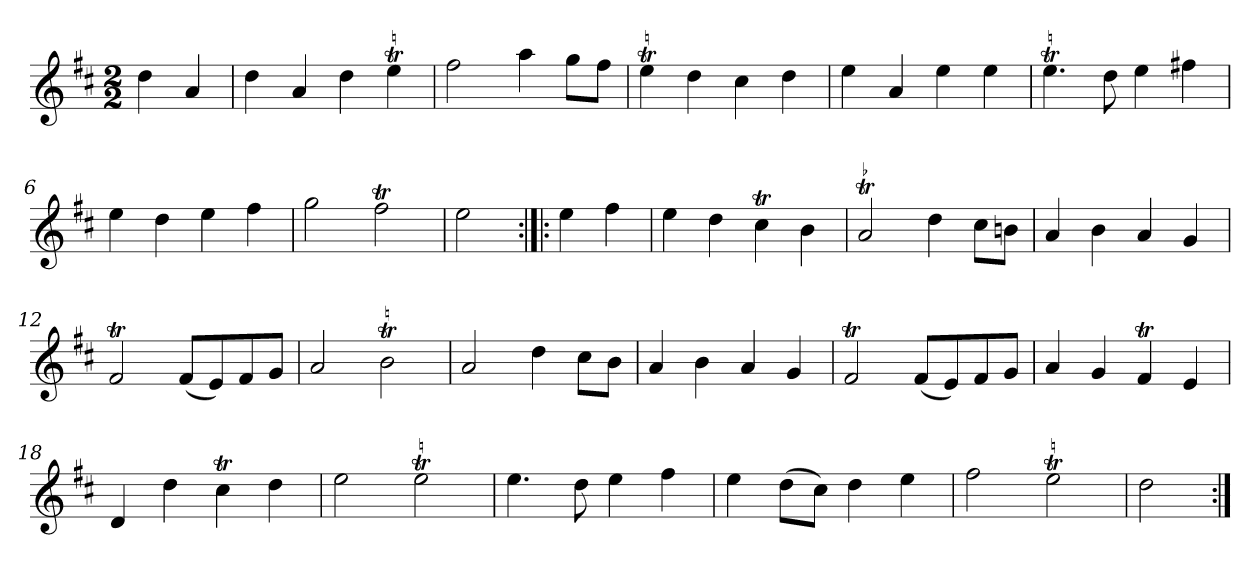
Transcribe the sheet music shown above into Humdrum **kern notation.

**kern
*part1
*staff1
*clefG2
*k[f#c#]
*D:
*M2/2
*MM132
=
4dd
4a
=1
4dd
4a
4dd
4eet
=2
2ff#
4aa
8gg\L
8ff#\J
=3
4eet
4dd
4cc#
4dd
=4
4ee
4a
4ee
4ee
=5
4.eet
8dd
4ee
4ff#X
=6
4ee
4dd
4ee
4ff#
=7
2gg
2ff#t
=8
2ee
=:|!|:
4ee
4ff#
=9
4ee
4dd
4cc#t
4b
=10
!LO:TR:acc=-
2at
4dd
8cc#\L
8bn\J
=11
4a
4b
4a
4g
=12
2f#t
(8f#/L
8e/)
8f#/
8g/J
=13
2a
2bt
=14
2a
4dd
8cc#\L
8b\J
=15
4a
4b
4a
4g
=16
2f#t
(8f#/L
8e/)
8f#/
8g/J
=17
4a
4g
4f#t
4e
=18
4d
4dd
4cc#t
4dd
=19
2ee
2eet
=20
4.ee
8dd
4ee
4ff#
=21
4ee
(8dd\L
8cc#\J)
4dd
4ee
=22
2ff#
2eet
=23
2dd
=:|!
*-
